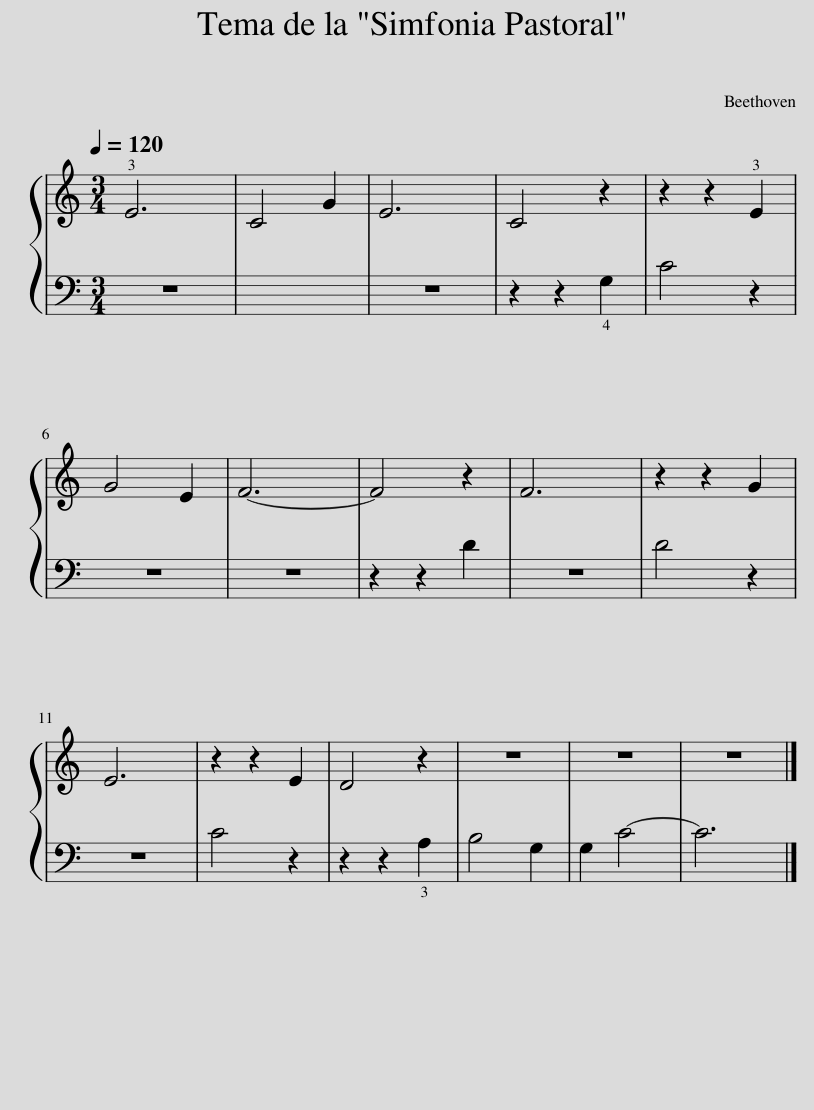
X:1
%%score { 1 | 2 }
L:1/8
Q:1/4=120
M:3/4
I:linebreak $
K:C
V:1 treble
V:2 bass
V:1
 !3!E6 | C4 G2 | E6 | C4 z2 | z2 z2 !3!E2 |$ %5
 G4 E2 | F6- | F4 z2 | F6 | z2 z2 G2 |$ %10
 E6 | z2 z2 E2 | D4 z2 | z6 | z6 | %15
 z6 |] %16
V:2
 z6 | x6 | z6 | z2 z2 !4!G,2 | C4 z2 |$ %5
 z6 | z6 | z2 z2 D2 | z6 | D4 z2 |$ %10
 z6 | C4 z2 | z2 z2 !3!A,2 | B,4 G,2 | G,2 C4- | %15
 C6 |] %16
